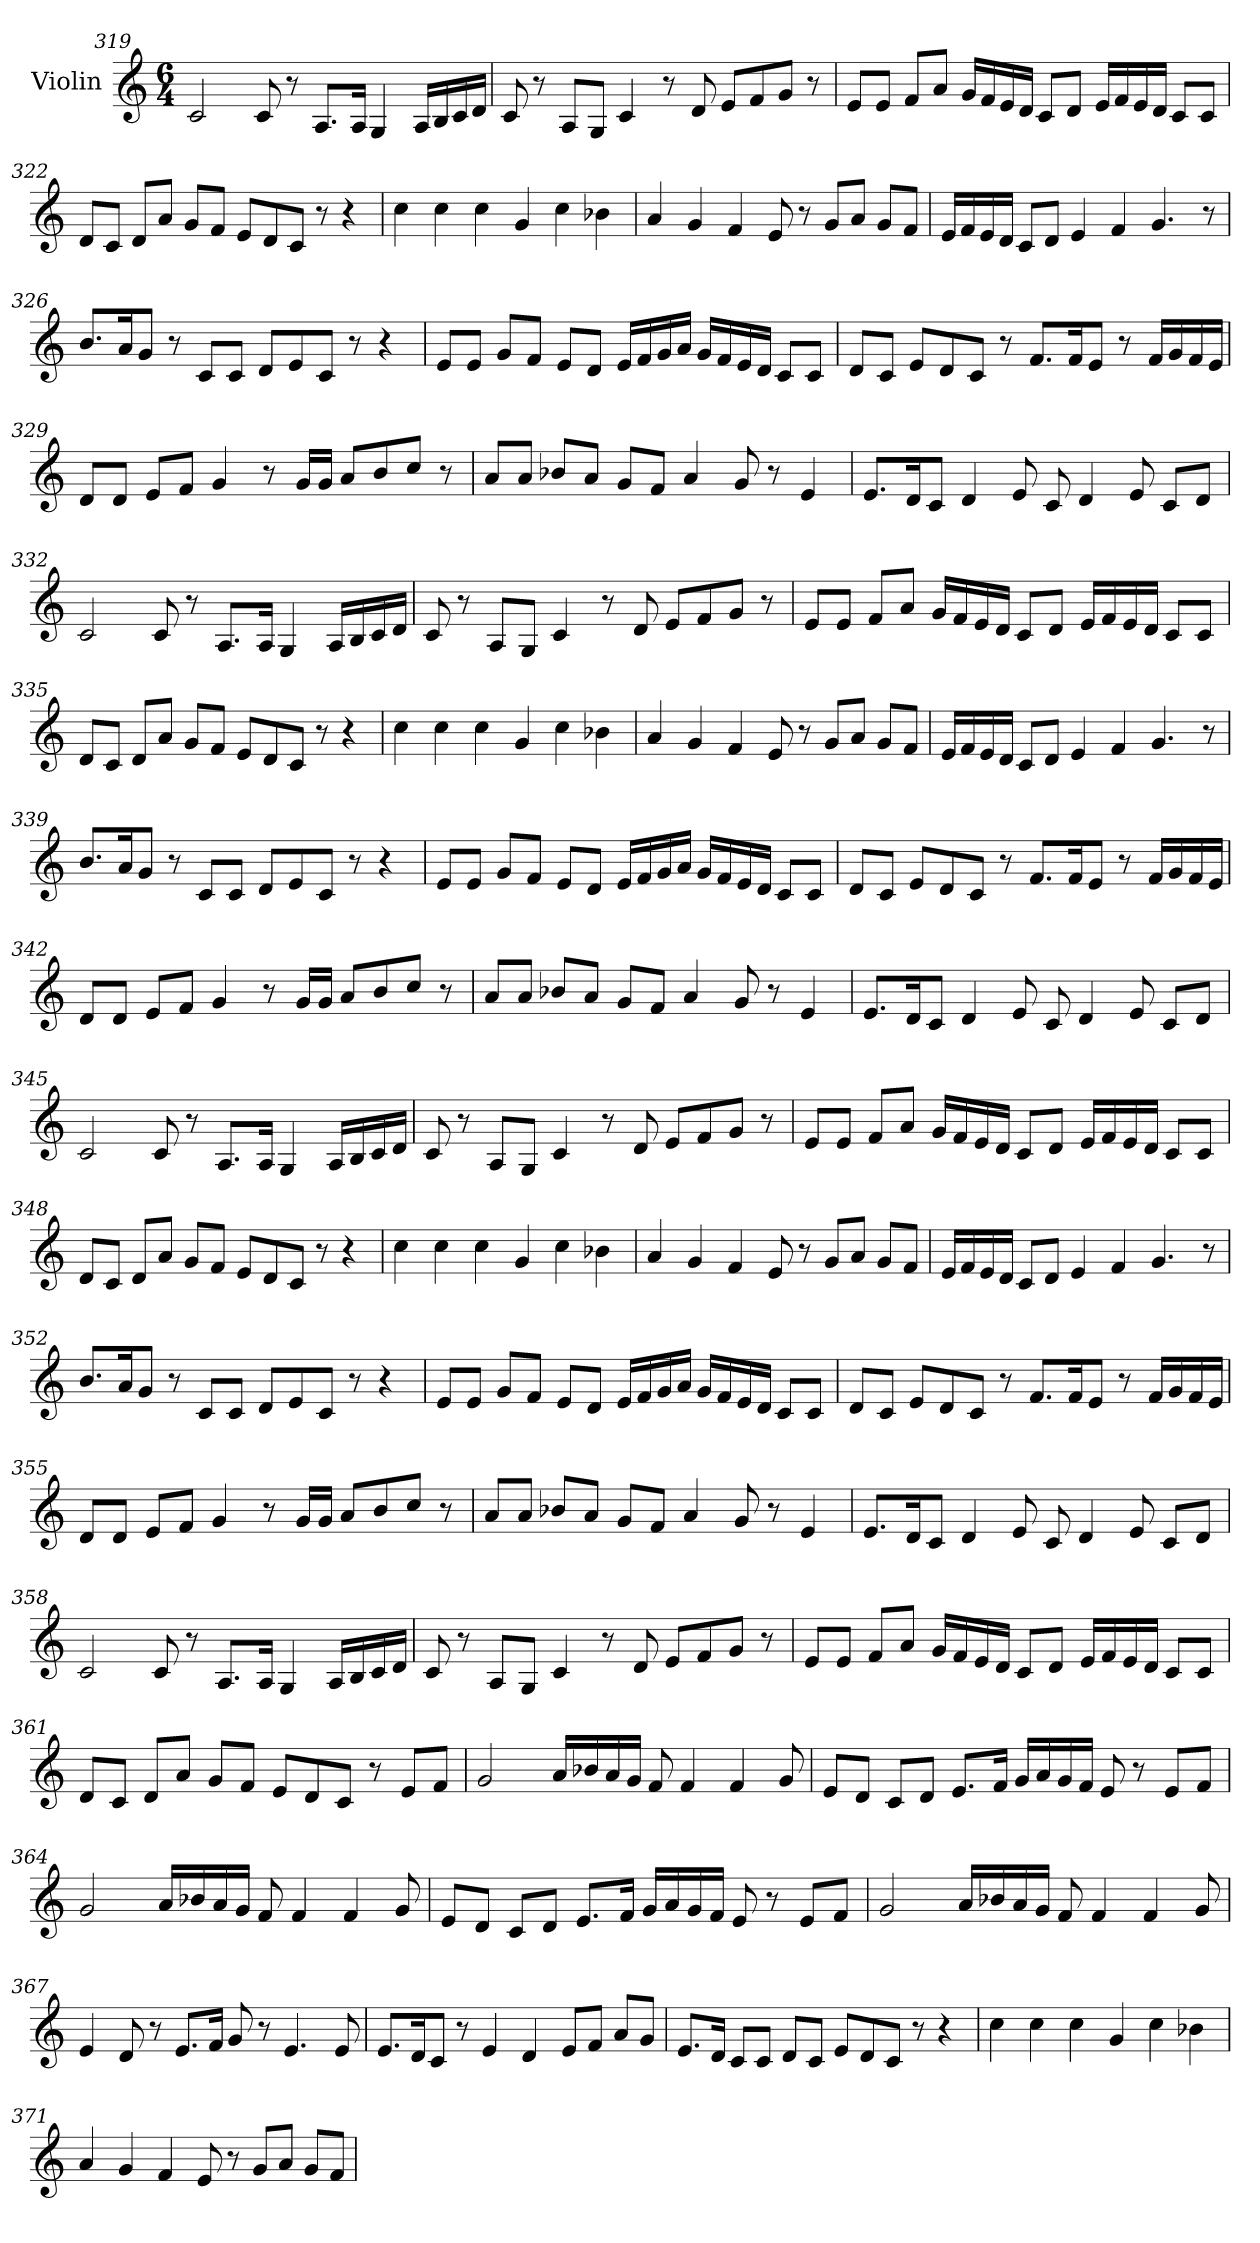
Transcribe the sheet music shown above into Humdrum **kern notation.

**kern
*part1
*staff1
*I"Violin
*clefG2
*k[]
*C:
*M6/4
=319
2c/
8c/
8r
8.A/L
16A/Jk
4G/
16A/LL
16B/
16c/
16d/JJ
!!LO:PB:g=z
=320
8c/
8r
8A/L
8G/J
4c/
8r
8d/
8e/L
8f/
8g/J
8r
!!LO:PB:g=z
=321
8e/L
8e/J
8f/L
8a/J
16g/LL
16f/
16e/
16d/JJ
8c/L
8d/J
16e/LL
16f/
16e/
16d/JJ
8c/L
8c/J
=322
8d/L
8c/J
8d/L
8a/J
8g/L
8f/J
8e/L
8d/
8c/J
8r
4r
!!LO:PB:g=z
=323
4cc\
4cc\
4cc\
4g/
4cc\
4b-X\
!!LO:PB:g=z
=324
4a/
4g/
4f/
8e/
8r
8g/L
8a/J
8g/L
8f/J
=325
16e/LL
16f/
16e/
16d/JJ
8c/L
8d/J
4e/
4f/
4.g/
8r
!!LO:PB:g=z
=326
8.b/L
16a/K
8g/J
8r
8c/L
8c/J
8d/L
8e/
8c/J
8r
4r
!!LO:PB:g=z
=327
8e/L
8e/J
8g/L
8f/J
8e/L
8d/J
16e/LL
16f/
16g/
16a/JJ
16g/LL
16f/
16e/
16d/JJ
8c/L
8c/J
=328
8d/L
8c/J
8e/L
8d/
8c/J
8r
8.f/L
16f/K
8e/J
8r
16f/LL
16g/
16f/
16e/JJ
!!LO:PB:g=z
=329
8d/L
8d/J
8e/L
8f/J
4g/
8r
16g/LL
16g/JJ
8a/L
8b/
8cc/J
8r
=330
8a/L
8a/J
8b-X/L
8a/J
8g/L
8f/J
4a/
8g/
8r
4e/
=331
8.e/L
16d/K
8c/J
4d/
8e/
8c/
4d/
8e/
8c/L
8d/J
!!LO:PB:g=z
=332
2c/
8c/
8r
8.A/L
16A/Jk
4G/
16A/LL
16B/
16c/
16d/JJ
!!LO:PB:g=z
=333
8c/
8r
8A/L
8G/J
4c/
8r
8d/
8e/L
8f/
8g/J
8r
=334
8e/L
8e/J
8f/L
8a/J
16g/LL
16f/
16e/
16d/JJ
8c/L
8d/J
16e/LL
16f/
16e/
16d/JJ
8c/L
8c/J
!!LO:PB:g=z
=335
8d/L
8c/J
8d/L
8a/J
8g/L
8f/J
8e/L
8d/
8c/J
8r
4r
!!LO:PB:g=z
=336
4cc\
4cc\
4cc\
4g/
4cc\
4b-X\
=337
4a/
4g/
4f/
8e/
8r
8g/L
8a/J
8g/L
8f/J
!!LO:PB:g=z
=338
16e/LL
16f/
16e/
16d/JJ
8c/L
8d/J
4e/
4f/
4.g/
8r
!!LO:PB:g=z
=339
8.b/L
16a/K
8g/J
8r
8c/L
8c/J
8d/L
8e/
8c/J
8r
4r
=340
8e/L
8e/J
8g/L
8f/J
8e/L
8d/J
16e/LL
16f/
16g/
16a/JJ
16g/LL
16f/
16e/
16d/JJ
8c/L
8c/J
!!LO:PB:g=z
=341
8d/L
8c/J
8e/L
8d/
8c/J
8r
8.f/L
16f/K
8e/J
8r
16f/LL
16g/
16f/
16e/JJ
!!LO:PB:g=z
=342
8d/L
8d/J
8e/L
8f/J
4g/
8r
16g/LL
16g/JJ
8a/L
8b/
8cc/J
8r
=343
8a/L
8a/J
8b-X/L
8a/J
8g/L
8f/J
4a/
8g/
8r
4e/
!!LO:PB:g=z
=344
8.e/L
16d/K
8c/J
4d/
8e/
8c/
4d/
8e/
8c/L
8d/J
!!LO:PB:g=z
=345
2c/
8c/
8r
8.A/L
16A/Jk
4G/
16A/LL
16B/
16c/
16d/JJ
=346
8c/
8r
8A/L
8G/J
4c/
8r
8d/
8e/L
8f/
8g/J
8r
!!LO:PB:g=z
=347
8e/L
8e/J
8f/L
8a/J
16g/LL
16f/
16e/
16d/JJ
8c/L
8d/J
16e/LL
16f/
16e/
16d/JJ
8c/L
8c/J
!!LO:PB:g=z
=348
8d/L
8c/J
8d/L
8a/J
8g/L
8f/J
8e/L
8d/
8c/J
8r
4r
=349
4cc\
4cc\
4cc\
4g/
4cc\
4b-X\
!!LO:PB:g=z
=350
4a/
4g/
4f/
8e/
8r
8g/L
8a/J
8g/L
8f/J
!!LO:PB:g=z
=351
16e/LL
16f/
16e/
16d/JJ
8c/L
8d/J
4e/
4f/
4.g/
8r
=352
8.b/L
16a/K
8g/J
8r
8c/L
8c/J
8d/L
8e/
8c/J
8r
4r
!!LO:PB:g=z
=353
8e/L
8e/J
8g/L
8f/J
8e/L
8d/J
16e/LL
16f/
16g/
16a/JJ
16g/LL
16f/
16e/
16d/JJ
8c/L
8c/J
=354
8d/L
8c/J
8e/L
8d/
8c/J
8r
8.f/L
16f/K
8e/J
8r
16f/LL
16g/
16f/
16e/JJ
=355
8d/L
8d/J
8e/L
8f/J
4g/
8r
16g/LL
16g/JJ
8a/L
8b/
8cc/J
8r
!!LO:PB:g=z
=356
8a/L
8a/J
8b-X/L
8a/J
8g/L
8f/J
4a/
8g/
8r
4e/
!!LO:PB:g=z
=357
8.e/L
16d/K
8c/J
4d/
8e/
8c/
4d/
8e/
8c/L
8d/J
=358
2c/
8c/
8r
8.A/L
16A/Jk
4G/
16A/LL
16B/
16c/
16d/JJ
!!LO:PB:g=z
=359
8c/
8r
8A/L
8G/J
4c/
8r
8d/
8e/L
8f/
8g/J
8r
!!LO:PB:g=z
=360
8e/L
8e/J
8f/L
8a/J
16g/LL
16f/
16e/
16d/JJ
8c/L
8d/J
16e/LL
16f/
16e/
16d/JJ
8c/L
8c/J
=361
8d/L
8c/J
8d/L
8a/J
8g/L
8f/J
8e/L
8d/
8c/J
8r
8e/L
8f/J
!!LO:PB:g=z
=362
2g/
16a/LL
16b-X/
16a/
16g/JJ
8f/
4f/
4f/
8g/
!!LO:PB:g=z
=363
8e/L
8d/J
8c/L
8d/J
8.e/L
16f/Jk
16g/LL
16a/
16g/
16f/JJ
8e/
8r
8e/L
8f/J
=364
2g/
16a/LL
16b-X/
16a/
16g/JJ
8f/
4f/
4f/
8g/
!!LO:PB:g=z
=365
8e/L
8d/J
8c/L
8d/J
8.e/L
16f/Jk
16g/LL
16a/
16g/
16f/JJ
8e/
8r
8e/L
8f/J
!!LO:PB:g=z
=366
2g/
16a/LL
16b-X/
16a/
16g/JJ
8f/
4f/
4f/
8g/
=367
4e/
8d/
8r
8.e/L
16f/Jk
8g/
8r
4.e/
8e/
!!LO:PB:g=z
=368
8.e/L
16d/K
8c/J
8r
4e/
4d/
8e/L
8f/J
8a/L
8g/J
!!LO:PB:g=z
=369
8.e/L
16d/Jk
8c/L
8c/J
8d/L
8c/J
8e/L
8d/
8c/J
8r
4r
=370
4cc\
4cc\
4cc\
4g/
4cc\
4b-X\
!!LO:PB:g=z
=371
4a/
4g/
4f/
8e/
8r
8g/L
8a/J
8g/L
8f/J
=
*-
